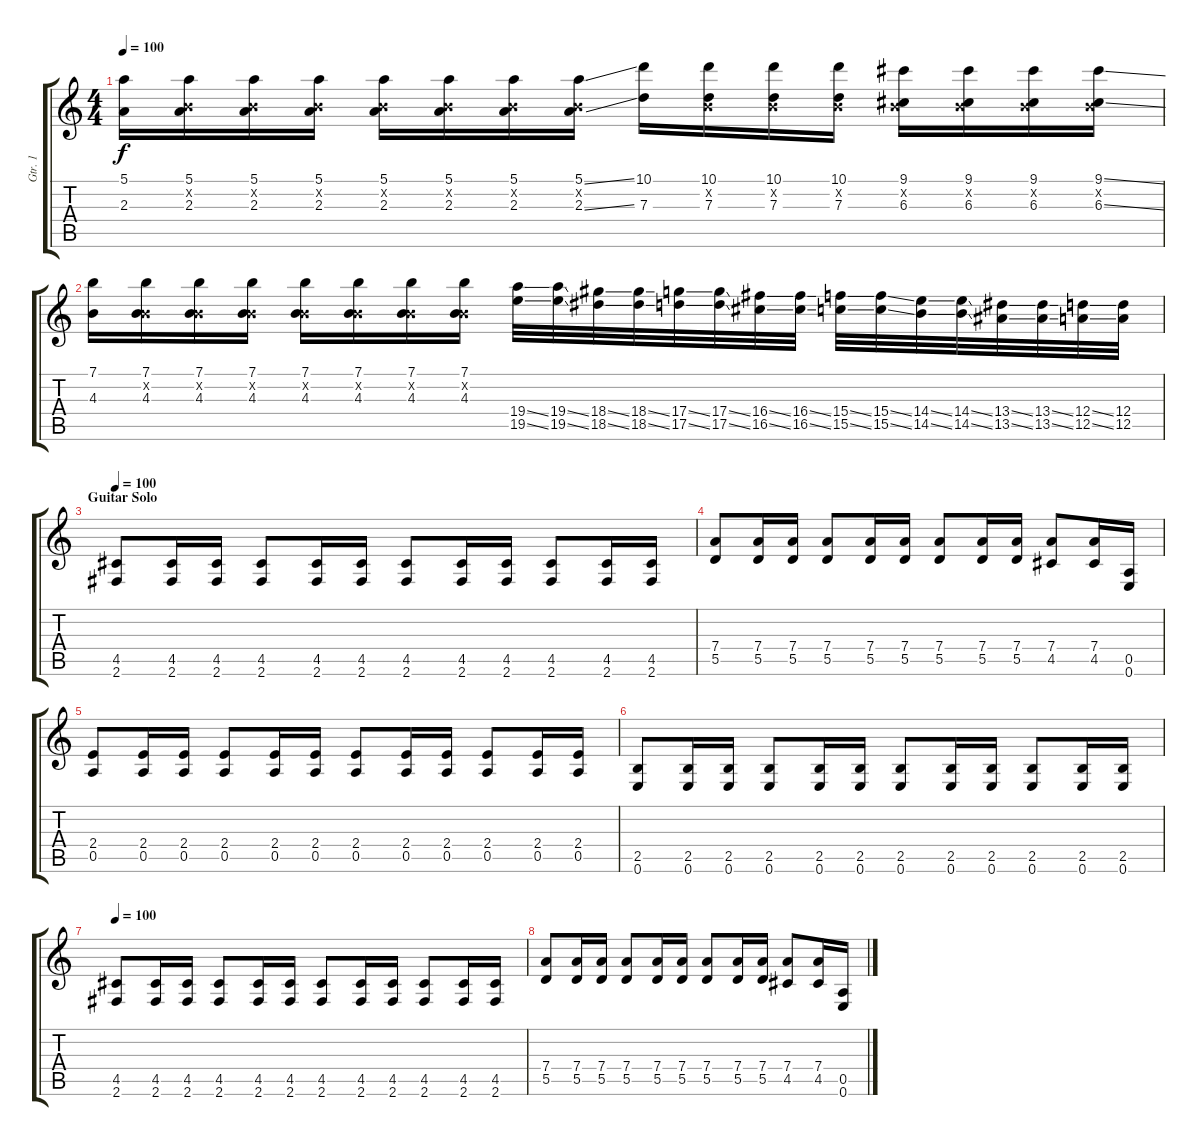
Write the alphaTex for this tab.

\track ("Gtr. 1" "Gtr. 1") {instrument distortionguitar}
\staff {score tabs}
\tuning (E4 B3 G3 D3 A2 E2) {hide}
\ts (4 4)
\tempo 100
\clef g2
\ks c
(5.1 2.3).16{dy f} (5.1 0.2{x} 2.3).16 (5.1 0.2{x} 2.3).16 (5.1 0.2{x} 2.3).16 (5.1 0.2{x} 2.3).16 (5.1 0.2{x} 2.3).16 (5.1 0.2{x} 2.3).16 (5.1{ss} 0.2{x} 2.3{ss}).16 (10.1 7.3).16 (10.1 0.2{x} 7.3).16 (10.1 0.2{x} 7.3).16 (10.1 0.2{x} 7.3).16 (9.1 0.2{x} 6.3).16 (9.1 0.2{x} 6.3).16 (9.1 0.2{x} 6.3).16 (9.1{ss} 0.2{x} 6.3{ss}).16 |
(7.1 4.3).16 (7.1 0.2{x} 4.3).16 (7.1 0.2{x} 4.3).16 (7.1 0.2{x} 4.3).16 (7.1 0.2{x} 4.3).16 (7.1 0.2{x} 4.3).16 (7.1 0.2{x} 4.3).16 (7.1 0.2{x} 4.3).16 (19.4{ss} 19.5{ss}).32{instrument guitarfretnoise} (19.4{ss} 19.5{ss}).32 (18.4{ss} 18.5{ss}).32 (18.4{ss} 18.5{ss}).32 (17.4{ss} 17.5{ss}).32 (17.4{ss} 17.5{ss}).32 (16.4{ss} 16.5{ss}).32 (16.4{ss} 16.5{ss}).32 (15.4{ss} 15.5{ss}).32 (15.4{ss} 15.5{ss}).32 (14.4{ss} 14.5{ss}).32 (14.4{ss} 14.5{ss}).32 (13.4{ss} 13.5{ss}).32 (13.4{ss} 13.5{ss}).32 (12.4{ss} 12.5{ss}).32 (12.4 12.5).32 |
\section ("" "Guitar Solo")
\tempo 100
(4.5 2.6).8{instrument distortionguitar} (4.5 2.6).16 (4.5 2.6).16 (4.5 2.6).8 (4.5 2.6).16 (4.5 2.6).16 (4.5 2.6).8 (4.5 2.6).16 (4.5 2.6).16 (4.5 2.6).8 (4.5 2.6).16 (4.5 2.6).16 |
(7.4 5.5).8 (7.4 5.5).16 (7.4 5.5).16 (7.4 5.5).8 (7.4 5.5).16 (7.4 5.5).16 (7.4 5.5).8 (7.4 5.5).16 (7.4 5.5).16 (7.4 4.5).8 (7.4 4.5).16 (0.5 0.6).16 |
(2.4 0.5).8 (2.4 0.5).16 (2.4 0.5).16 (2.4 0.5).8 (2.4 0.5).16 (2.4 0.5).16 (2.4 0.5).8 (2.4 0.5).16 (2.4 0.5).16 (2.4 0.5).8 (2.4 0.5).16 (2.4 0.5).16 |
(2.5 0.6).8 (2.5 0.6).16 (2.5 0.6).16 (2.5 0.6).8 (2.5 0.6).16 (2.5 0.6).16 (2.5 0.6).8 (2.5 0.6).16 (2.5 0.6).16 (2.5 0.6).8 (2.5 0.6).16 (2.5 0.6).16 |
\tempo 100
(4.5 2.6).8 (4.5 2.6).16 (4.5 2.6).16 (4.5 2.6).8 (4.5 2.6).16 (4.5 2.6).16 (4.5 2.6).8 (4.5 2.6).16 (4.5 2.6).16 (4.5 2.6).8 (4.5 2.6).16 (4.5 2.6).16 |
(7.4 5.5).8 (7.4 5.5).16 (7.4 5.5).16 (7.4 5.5).8 (7.4 5.5).16 (7.4 5.5).16 (7.4 5.5).8 (7.4 5.5).16 (7.4 5.5).16 (7.4 4.5).8 (7.4 4.5).16 (0.5 0.6).16
